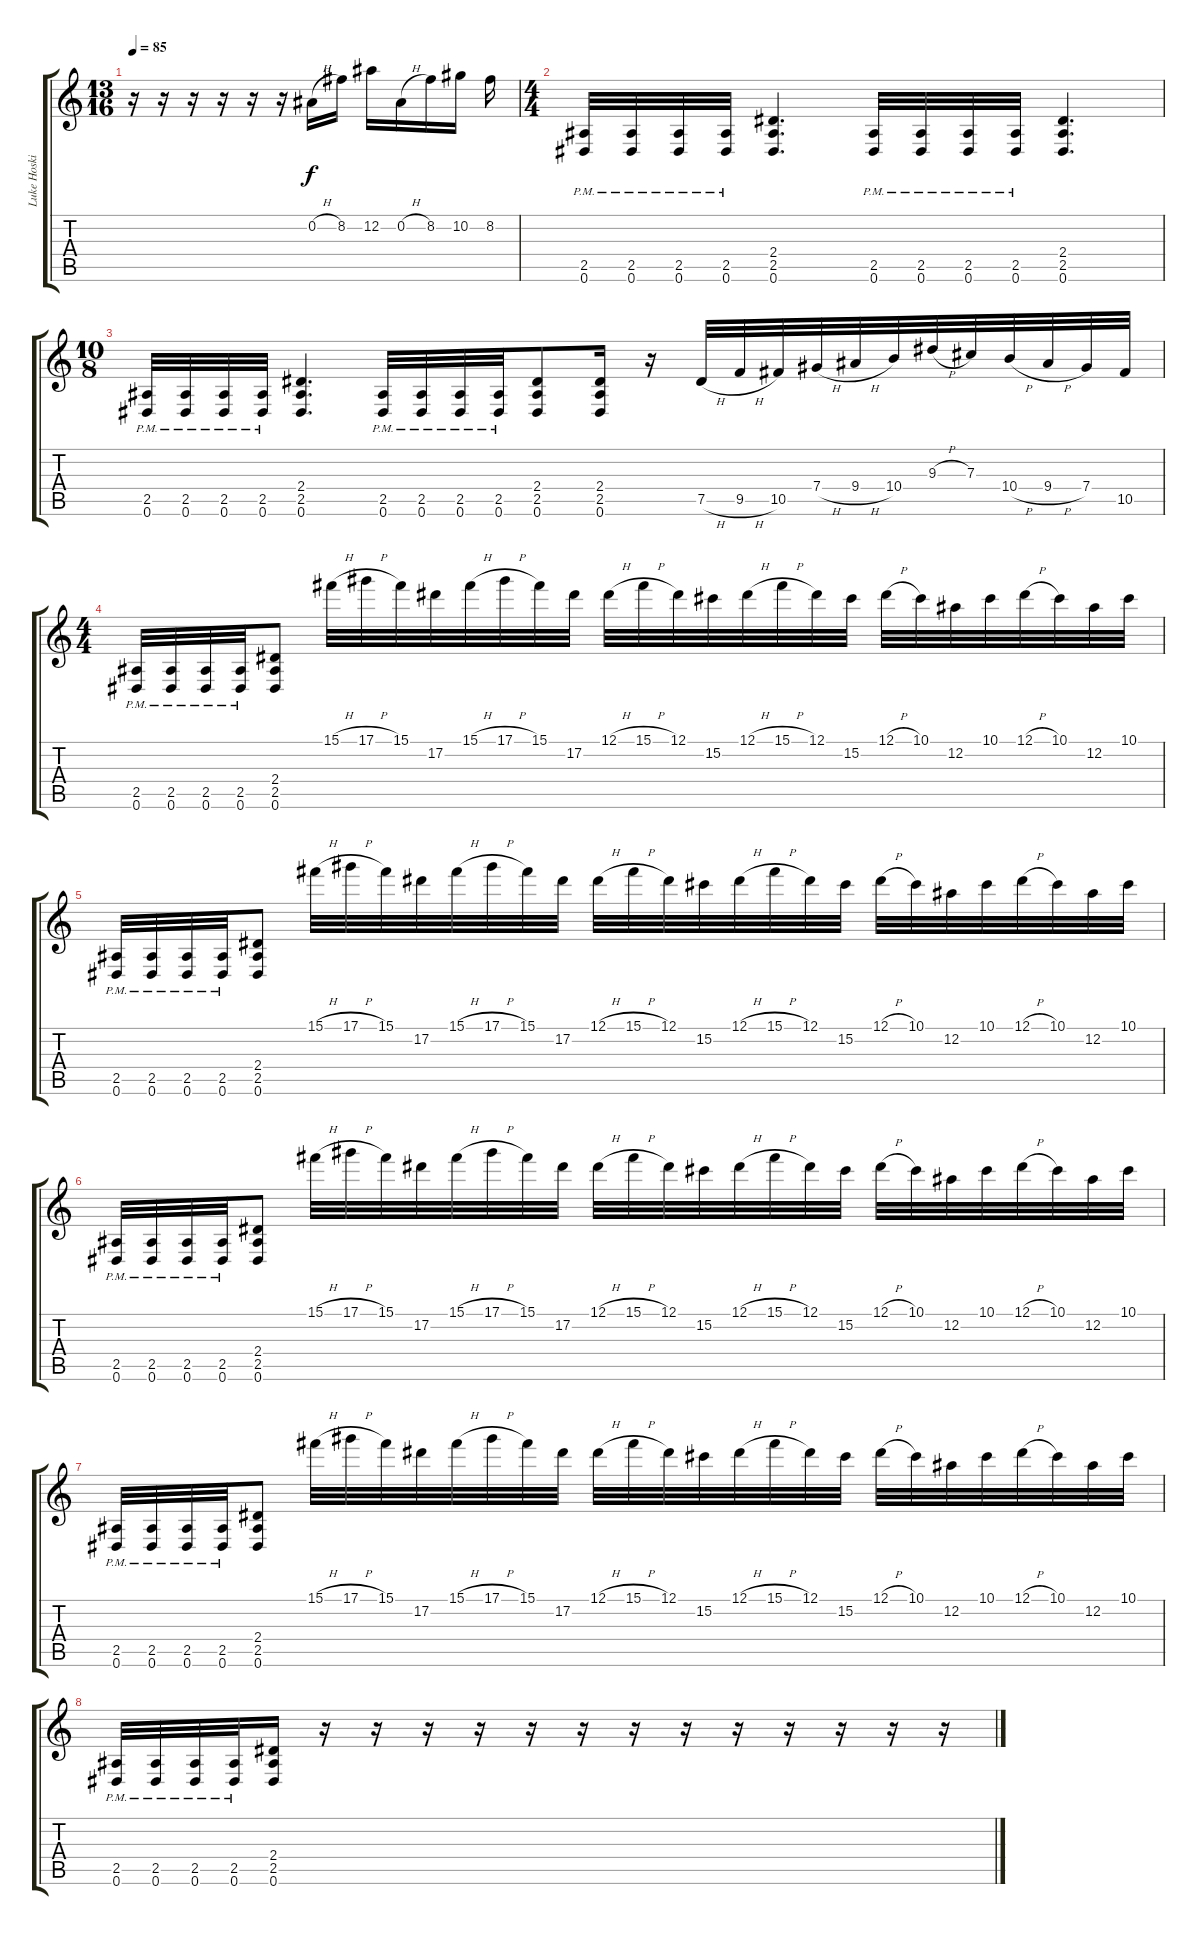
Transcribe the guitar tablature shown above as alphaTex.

\track ("Luke Hoskin" "Luke Hoski") {instrument distortionguitar}
\staff {score tabs}
\tuning (Eb4 Bb3 Gb3 Db3 Ab2 Eb2) {hide}
\ts (13 16)
\tempo 85
\clef g2
\ks c
r.16{dy f} r.16 r.16 r.16 r.16 r.16 0.2{h}.16 8.2.16 12.2.16 0.2{h}.16 8.2.16 10.2.16 8.2.16 |
\ts (4 4)
(2.5{pm} 0.6{pm}).32 (2.5{pm} 0.6{pm}).32 (2.5{pm} 0.6{pm}).32 (2.5{pm} 0.6{pm}).32 (2.4 2.5 0.6).4{d} (2.5{pm} 0.6{pm}).32 (2.5{pm} 0.6{pm}).32 (2.5{pm} 0.6{pm}).32 (2.5{pm} 0.6{pm}).32 (2.4 2.5 0.6).4{d} |
\ts (10 8)
(2.5{pm} 0.6{pm}).32 (2.5{pm} 0.6{pm}).32 (2.5{pm} 0.6{pm}).32 (2.5{pm} 0.6{pm}).32 (2.4 2.5 0.6).4{d} (2.5{pm} 0.6{pm}).32 (2.5{pm} 0.6{pm}).32 (2.5{pm} 0.6{pm}).32 (2.5{pm} 0.6{pm}).32 (2.4 2.5 0.6).8 (2.4 2.5 0.6).16 r.16 7.5{h}.32 9.5{h}.32 10.5.32 7.4{h}.32 9.4{h}.32 10.4.32 9.3{h}.32 7.3.32 10.4{h}.32 9.4{h}.32 7.4.32 10.5.32 |
\ts (4 4)
(2.5{pm} 0.6{pm}).32 (2.5{pm} 0.6{pm}).32 (2.5{pm} 0.6{pm}).32 (2.5{pm} 0.6{pm}).32 (2.4 2.5 0.6).8 15.1{h}.32 17.1{h}.32 15.1.32 17.2.32 15.1{h}.32 17.1{h}.32 15.1.32 17.2.32 12.1{h}.32 15.1{h}.32 12.1.32 15.2.32 12.1{h}.32 15.1{h}.32 12.1.32 15.2.32 12.1{h}.32 10.1.32 12.2.32 10.1.32 12.1{h}.32 10.1.32 12.2.32 10.1.32 |
(2.5{pm} 0.6{pm}).32 (2.5{pm} 0.6{pm}).32 (2.5{pm} 0.6{pm}).32 (2.5{pm} 0.6{pm}).32 (2.4 2.5 0.6).8 15.1{h}.32 17.1{h}.32 15.1.32 17.2.32 15.1{h}.32 17.1{h}.32 15.1.32 17.2.32 12.1{h}.32 15.1{h}.32 12.1.32 15.2.32 12.1{h}.32 15.1{h}.32 12.1.32 15.2.32 12.1{h}.32 10.1.32 12.2.32 10.1.32 12.1{h}.32 10.1.32 12.2.32 10.1.32 |
(2.5{pm} 0.6{pm}).32 (2.5{pm} 0.6{pm}).32 (2.5{pm} 0.6{pm}).32 (2.5{pm} 0.6{pm}).32 (2.4 2.5 0.6).8 15.1{h}.32 17.1{h}.32 15.1.32 17.2.32 15.1{h}.32 17.1{h}.32 15.1.32 17.2.32 12.1{h}.32 15.1{h}.32 12.1.32 15.2.32 12.1{h}.32 15.1{h}.32 12.1.32 15.2.32 12.1{h}.32 10.1.32 12.2.32 10.1.32 12.1{h}.32 10.1.32 12.2.32 10.1.32 |
(2.5{pm} 0.6{pm}).32 (2.5{pm} 0.6{pm}).32 (2.5{pm} 0.6{pm}).32 (2.5{pm} 0.6{pm}).32 (2.4 2.5 0.6).8 15.1{h}.32 17.1{h}.32 15.1.32 17.2.32 15.1{h}.32 17.1{h}.32 15.1.32 17.2.32 12.1{h}.32 15.1{h}.32 12.1.32 15.2.32 12.1{h}.32 15.1{h}.32 12.1.32 15.2.32 12.1{h}.32 10.1.32 12.2.32 10.1.32 12.1{h}.32 10.1.32 12.2.32 10.1.32 |
(2.5{pm} 0.6{pm}).32 (2.5{pm} 0.6{pm}).32 (2.5{pm} 0.6{pm}).32 (2.5{pm} 0.6{pm}).32 (2.4 2.5 0.6).16 r.16 r.16 r.16 r.16 r.16 r.16 r.16 r.16 r.16 r.16 r.16 r.16 r.16
